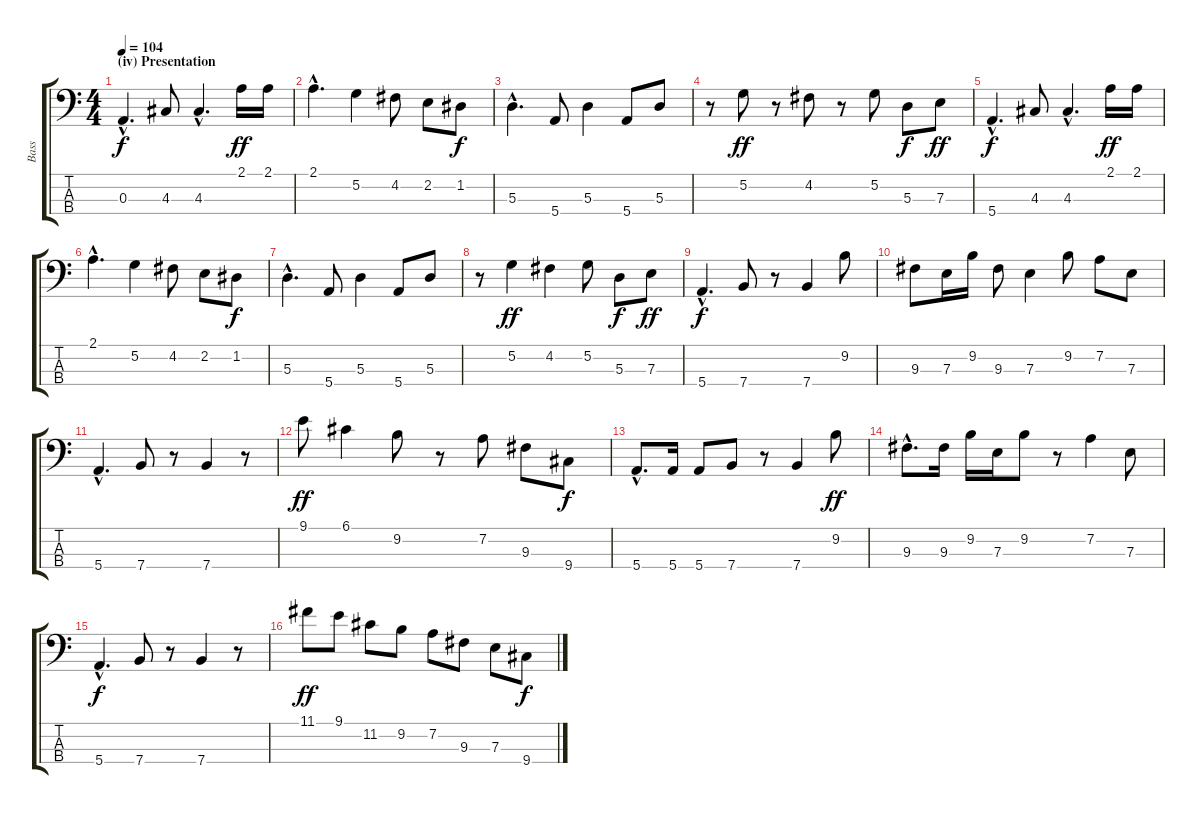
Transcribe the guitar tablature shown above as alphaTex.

\track ("Bass" "Bass") {instrument electricbasspick}
\staff {score tabs}
\tuning (G2 D2 A1 E1) {hide}
\ts (4 4)
\section ("" "(iv) Presentation")
\tempo 104
\clef f4
\ks c
0.3{hac}.4{d dy f instrument electricbasspick} 4.3.8 4.3{hac}.4{d} 2.1.16{dy ff} 2.1.16 |
2.1{hac}.4{d} 5.2.4 4.2.8 2.2.8 1.2.8{dy f} |
5.3{hac}.4{d} 5.4.8 5.3.4 5.4.8 5.3.8 |
r.8 5.2.8{dy ff} r.8 4.2.8 r.8 5.2.8 5.3.8{dy f} 7.3.8{dy ff} |
5.4{hac}.4{d dy f} 4.3.8 4.3{hac}.4{d} 2.1.16{dy ff} 2.1.16 |
2.1{hac}.4{d} 5.2.4 4.2.8 2.2.8 1.2.8{dy f} |
5.3{hac}.4{d} 5.4.8 5.3.4 5.4.8 5.3.8 |
r.8 5.2.4{dy ff} 4.2.4 5.2.8 5.3.8{dy f} 7.3.8{dy ff} |
5.4{hac}.4{d dy f} 7.4.8 r.8 7.4.4 9.2.8 |
9.3.8 7.3.16 9.2.16 9.3.8 7.3.4 9.2.8 7.2.8 7.3.8 |
5.4{hac}.4{d} 7.4.8 r.8 7.4.4 r.8 |
9.1.8{dy ff} 6.1.4 9.2.8 r.8 7.2.8 9.3.8 9.4.8{dy f} |
5.4{hac}.8{d} 5.4.16 5.4.8 7.4.8 r.8 7.4.4 9.2.8{dy ff} |
9.3{hac}.8{d} 9.3.16 9.2.16 7.3.16 9.2.8 r.8 7.2.4 7.3.8 |
5.4{hac}.4{d dy f} 7.4.8 r.8 7.4.4 r.8 |
11.1.8{dy ff} 9.1.8 11.2.8 9.2.8 7.2.8 9.3.8 7.3.8 9.4.8{dy f}
